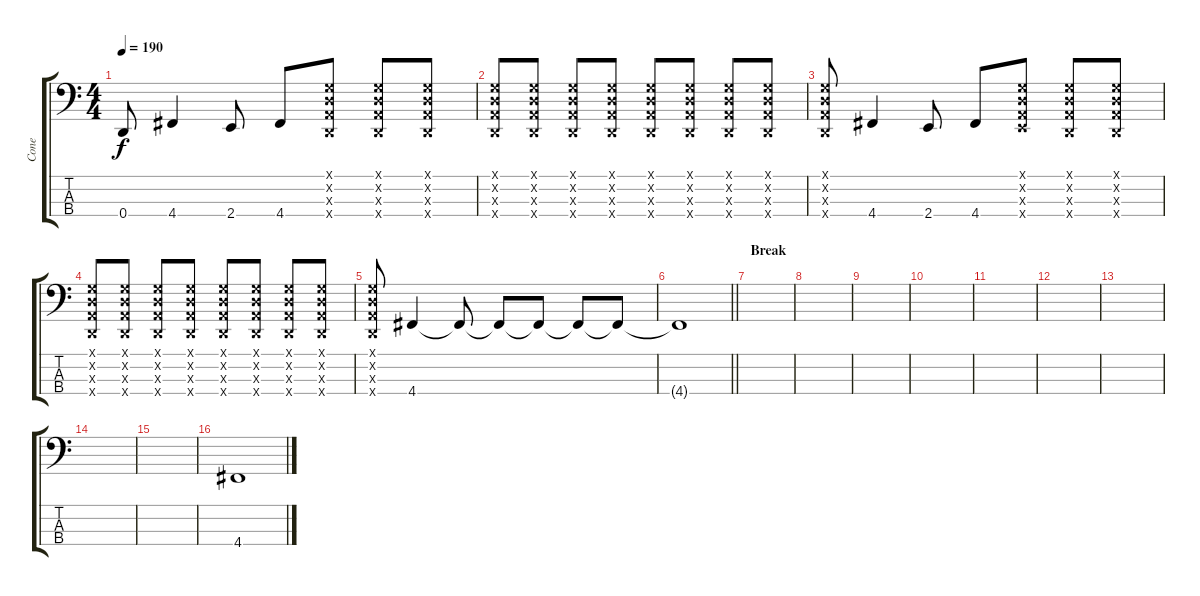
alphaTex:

\track ("Cone" "Cone") {instrument electricbasspick}
\staff {score tabs}
\tuning (G2 D2 A1 D1) {hide}
\ts (4 4)
\tempo 190
\clef f4
\ks c
0.4.8{dy f} 4.4.4 2.4.8 4.4.8 (0.1{x} 0.2{x} 0.3{x} 0.4{x}).8 (0.1{x} 0.2{x} 0.3{x} 0.4{x}).8 (0.1{x} 0.2{x} 0.3{x} 0.4{x}).8 |
(0.1{x} 0.2{x} 0.3{x} 0.4{x}).8 (0.1{x} 0.2{x} 0.3{x} 0.4{x}).8 (0.1{x} 0.2{x} 0.3{x} 0.4{x}).8 (0.1{x} 0.2{x} 0.3{x} 0.4{x}).8 (0.1{x} 0.2{x} 0.3{x} 0.4{x}).8 (0.1{x} 0.2{x} 0.3{x} 0.4{x}).8 (0.1{x} 0.2{x} 0.3{x} 0.4{x}).8 (0.1{x} 0.2{x} 0.3{x} 0.4{x}).8 |
(0.1{x} 0.2{x} 0.3{x} 0.4{x}).8 4.4.4 2.4.8 4.4.8 (0.1{x} 0.2{x} 0.3{x} 2.4{x}).8 (0.1{x} 0.2{x} 0.3{x} 0.4{x}).8 (0.1{x} 0.2{x} 0.3{x} 0.4{x}).8 |
(0.1{x} 0.2{x} 0.3{x} 0.4{x}).8 (0.1{x} 0.2{x} 0.3{x} 0.4{x}).8 (0.1{x} 0.2{x} 0.3{x} 0.4{x}).8 (0.1{x} 0.2{x} 0.3{x} 0.4{x}).8 (0.1{x} 0.2{x} 0.3{x} 0.4{x}).8 (0.1{x} 0.2{x} 0.3{x} 0.4{x}).8 (0.1{x} 0.2{x} 0.3{x} 0.4{x}).8 (0.1{x} 0.2{x} 0.3{x} 0.4{x}).8 |
(0.1{x} 0.2{x} 0.3{x} 0.4{x}).8 4.4.4 4.4{t}.8 4.4{t}.8 4.4{t}.8 4.4{t}.8 4.4{t}.8 |
\barLineRight lightlight
4.4{t}.1 |
\section ("" "Break")
|
|
|
|
|
|
|
|
|
4.4.1
